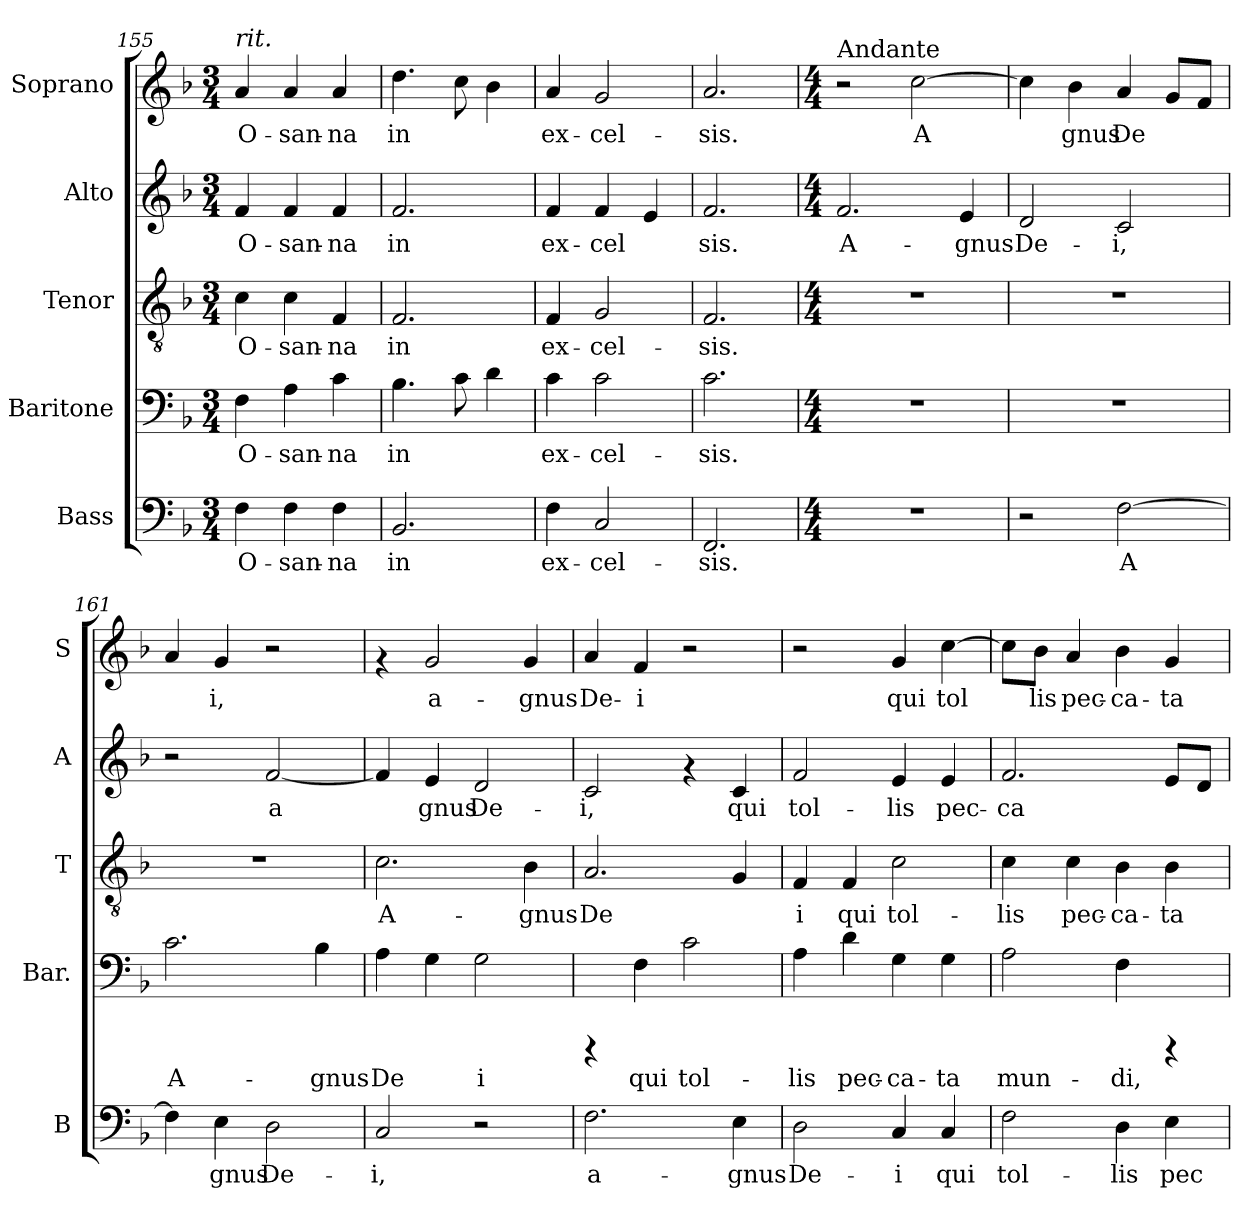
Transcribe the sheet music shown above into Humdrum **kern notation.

**kern	**text	**kern	**text	**kern	**text	**kern	**text	**kern	**text
*part5	*part5	*part4	*part4	*part3	*part3	*part2	*part2	*part1	*part1
*staff5	*staff5	*staff4	*staff4	*staff3	*staff3	*staff2	*staff2	*staff1	*staff1
*I"Bass	*	*I"Baritone	*	*I"Tenor	*	*I"Alto	*	*I"Soprano	*
*I'B	*	*I'Bar.	*	*I'T	*	*I'A	*	*I'S	*
*clefF4	*	*clefF4	*	*clefGv2	*	*clefG2	*	*clefG2	*
*k[b-]	*	*k[b-]	*	*k[b-]	*	*k[b-]	*	*k[b-]	*
*F:	*	*F:	*	*F:	*	*F:	*	*F:	*
*M3/4	*	*M3/4	*	*M3/4	*	*M3/4	*	*M3/4	*
=155	=155	=155	=155	=155	=155	=155	=155	=155	=155
!	!	!	!	!	!	!	!	!LO:TX:a:i:t=rit.	!
!	!LO:LY:b:cj	!	!LO:LY:b:cj	!	!LO:LY:b:cj	!	!LO:LY:b:cj	!	!LO:LY:b:cj
4F\	O-	4F\	O-	4c\	O-	4f/	O-	4a/	O-
!	!LO:LY:b:cj	!	!LO:LY:b:cj	!	!LO:LY:b:cj	!	!LO:LY:b:cj	!	!LO:LY:b:cj
4F\	-san-	4A\	-san-	4c\	-san-	4f/	-san-	4a/	-san-
!	!LO:LY:b:cj	!	!LO:LY:b:cj	!	!LO:LY:b:cj	!	!LO:LY:b:cj	!	!LO:LY:b:cj
4F\	-na	4c\	-na	4F/	-na	4f/	-na	4a/	-na
=156	=156	=156	=156	=156	=156	=156	=156	=156	=156
!	!LO:LY:b:cj	!	!LO:LY:b:cj	!	!LO:LY:b:cj	!	!LO:LY:b:cj	!	!LO:LY:b:cj
2.BB-/	in	4.B-\	in	2.F/	in	2.f/	in	4.dd\	in
!	!	!	!LO:LY:b:cj	!	!	!	!	!	!LO:LY:b:cj
.	.	8c\	.	.	.	.	.	8cc\	.
!	!	!	!LO:LY:b:cj	!	!	!	!	!	!LO:LY:b:cj
.	.	4d\	.	.	.	.	.	4b-\	.
=157	=157	=157	=157	=157	=157	=157	=157	=157	=157
!	!LO:LY:b:cj	!	!LO:LY:b:cj	!	!LO:LY:b:cj	!	!LO:LY:b:cj	!	!LO:LY:b:cj
4F\	ex-	4c\	ex-	4F/	ex-	4f/	ex-	4a/	ex-
!	!LO:LY:b:cj	!	!LO:LY:b:cj	!	!LO:LY:b:cj	!	!LO:LY:b:cj	!	!LO:LY:b:cj
2C/	-cel-	2c\	-cel-	2G/	-cel-	4f/	-cel-	2g/	-cel-
!	!	!	!	!	!	!	!LO:LY:b:cj	!	!
.	.	.	.	.	.	4e/	--	.	.
=158	=158	=158	=158	=158	=158	=158	=158	=158	=158
!	!LO:LY:b:cj	!	!LO:LY:b:cj	!	!LO:LY:b:cj	!	!LO:LY:b:cj	!	!LO:LY:b:cj
2.FF/	-sis.	2.c\	-sis.	2.F/	-sis.	2.f/	-sis.	2.a/	-sis.
!!LO:PB:g=z
=159!	=159!	=159!	=159!	=159!	=159!	=159!	=159!	=159!	=159!
*M4/4	*	*M4/4	*	*M4/4	*	*M4/4	*	*M4/4	*
*	*	*	*	*	*	*	*	*MM90	*
!	!	!	!	!	!	!	!	!LO:TX:a:t=Andante	!
!	!	!	!	!	!	!	!LO:LY:b:cj	!	!
1r	.	1r	.	1r	.	2.f/	A-	2r	.
!	!	!	!	!	!	!	!	!	!LO:LY:b:cj
.	.	.	.	.	.	.	.	[>2cc\	A-
!	!	!	!	!	!	!	!LO:LY:b:cj	!	!
.	.	.	.	.	.	4e/	-gnus	.	.
=160	=160	=160	=160	=160	=160	=160	=160	=160	=160
!	!	!	!	!	!	!	!LO:LY:b:cj	!	!LO:LY:b:cj
2r	.	1r	.	1r	.	2d/	De-	4cc\]	--
!	!	!	!	!	!	!	!	!	!LO:LY:b:cj
.	.	.	.	.	.	.	.	4b-\	-gnus
!	!LO:LY:b:cj	!	!	!	!	!	!LO:LY:b:cj	!	!LO:LY:b:cj
[>2F\	A-	.	.	.	.	2c/	-i,	4a/	De-
!	!	!	!	!	!	!	!	!	!LO:LY:b:cj
.	.	.	.	.	.	.	.	8g/L	--
!	!	!	!	!	!	!	!	!	!LO:LY:b:cj
.	.	.	.	.	.	.	.	8f/J	--
=161	=161	=161	=161	=161	=161	=161	=161	=161	=161
!	!LO:LY:b:cj	!	!LO:LY:b:cj	!	!	!	!	!	!LO:LY:b:cj
4F\]	--	2.c\	A-	1r	.	2r	.	4a/	--
!	!LO:LY:b:cj	!	!	!	!	!	!	!	!LO:LY:b:cj
4E\	-gnus	.	.	.	.	.	.	4g/	-i,
!	!LO:LY:b:cj	!	!	!	!	!	!LO:LY:b:cj	!	!
2D\	De-	.	.	.	.	[<2f/	a-	2r	.
!	!	!	!LO:LY:b:cj	!	!	!	!	!	!
.	.	4B-\	-gnus	.	.	.	.	.	.
=162	=162	=162	=162	=162	=162	=162	=162	=162	=162
!	!LO:LY:b:cj	!	!LO:LY:b:cj	!	!LO:LY:b:cj	!	!LO:LY:b:cj	!	!
2C/	-i,	4A\	De-	2.c\	A-	4f/]	--	4rf	.
!	!	!	!LO:LY:b:cj	!	!	!	!LO:LY:b:cj	!	!LO:LY:b:cj
.	.	4G\	--	.	.	4e/	-gnus	2g/	a-
!	!	!	!LO:LY:b:cj	!	!	!	!LO:LY:b:cj	!	!
2r	.	2G\	-i	.	.	2d/	De-	.	.
!	!	!	!	!	!LO:LY:b:cj	!	!	!	!LO:LY:b:cj
.	.	.	.	4B-\	-gnus	.	.	4g/	-gnus
=163	=163	=163	=163	=163	=163	=163	=163	=163	=163
!	!LO:LY:b:cj	!	!	!	!LO:LY:b:cj	!	!LO:LY:b:cj	!	!LO:LY:b:cj
2.F\	a-	4rCCC	.	2.A/	De-	2c/	-i,	4a/	De-
!	!	!	!LO:LY:b:cj	!	!	!	!	!	!LO:LY:b:cj
.	.	4F\	qui	.	.	.	.	4f/	-i
!	!	!	!LO:LY:b:cj	!	!	!	!	!	!
.	.	2c\	tol-	.	.	4rf	.	2r	.
!	!LO:LY:b:cj	!	!	!	!LO:LY:b:cj	!	!LO:LY:b:cj	!	!
4E\	-gnus	.	.	4G/	--	4c/	qui	.	.
!!LO:LB:g=z
=164	=164	=164	=164	=164	=164	=164	=164	=164	=164
!	!LO:LY:b:cj	!	!LO:LY:b:cj	!	!LO:LY:b:cj	!	!LO:LY:b:cj	!	!
2D\	De-	4A\	-lis	4F/	-i	2f/	tol-	2r	.
!	!	!	!LO:LY:b:cj	!	!LO:LY:b:cj	!	!	!	!
.	.	4d\	pec-	4F/	qui	.	.	.	.
!	!LO:LY:b:cj	!	!LO:LY:b:cj	!	!LO:LY:b:cj	!	!LO:LY:b:cj	!	!LO:LY:b:cj
4C/	-i	4G\	-ca-	2c\	tol-	4e/	-lis	4g/	qui
!	!LO:LY:b:cj	!	!LO:LY:b:cj	!	!	!	!LO:LY:b:cj	!	!LO:LY:b:cj
4C/	qui	4G\	-ta	.	.	4e/	pec-	[>4cc\	tol-
=165	=165	=165	=165	=165	=165	=165	=165	=165	=165
!	!LO:LY:b:cj	!	!LO:LY:b:cj	!	!LO:LY:b:cj	!	!LO:LY:b:cj	!	!LO:LY:b:cj
2F\	tol-	2A\	mun-	4c\	-lis	2.f/	-ca-	8cc\L]	--
!	!	!	!	!	!	!	!	!	!LO:LY:b:cj
.	.	.	.	.	.	.	.	8b-\J	-lis
!	!	!	!	!	!LO:LY:b:cj	!	!	!	!LO:LY:b:cj
.	.	.	.	4c\	pec-	.	.	4a/	pec-
!	!LO:LY:b:cj	!	!LO:LY:b:cj	!	!LO:LY:b:cj	!	!	!	!LO:LY:b:cj
4D\	-lis	4F\	-di,	4B-\	-ca-	.	.	4b-\	-ca-
!	!LO:LY:b:cj	!	!	!	!LO:LY:b:cj	!	!LO:LY:b:cj	!	!LO:LY:b:cj
4E\	pec-	4rCCC	.	4B-\	-ta	8e/L	--	4g/	-ta
!	!	!	!	!	!	!	!LO:LY:b:cj	!	!
.	.	.	.	.	.	8d/J	--	.	.
=	=	=	=	=	=	=	=	=	=
*-	*-	*-	*-	*-	*-	*-	*-	*-	*-
